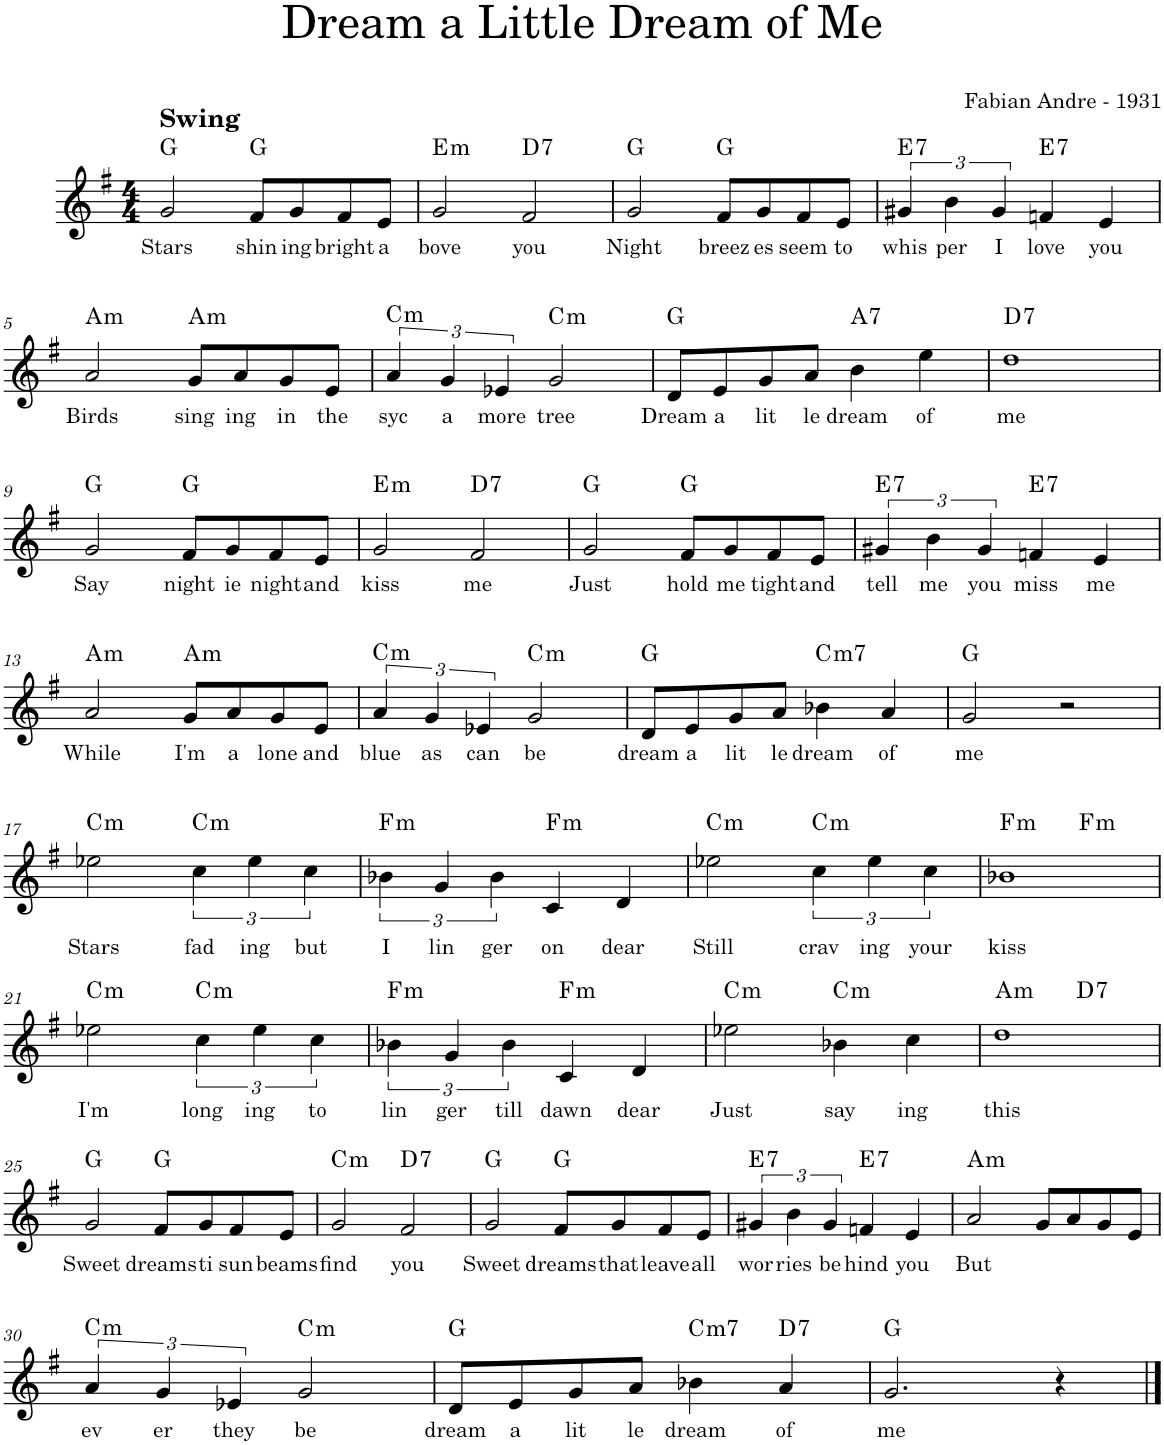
**kern	**text	**harte
*part1	*part1	*part1
*staff1	*staff1	*
*I"Piano	*	*
*I'Pno.	*	*
*clefG2	*	*
*k[f#]	*	*
*M4/4	*	*
=1	=1	=1
!LO:TX:a:B:t=Swing	!	!
!	!LO:LY:b	!
2g/	Stars	G:maj
!	!LO:LY:b	!
8f#/L	shin	G:maj
!	!LO:LY:b	!
8g/	ing	.
!	!LO:LY:b	!
8f#/	bright	.
!	!LO:LY:b	!
8e/J	a	.
=2	=2	=2
!	!LO:LY:b	!LO:H:kt=m
2g/	bove	E:min
!	!LO:LY:b	!LO:H:kt=7
2f#/	you	D:7
=3	=3	=3
!	!LO:LY:b	!
2g/	Night	G:maj
!	!LO:LY:b	!
8f#/L	breez	G:maj
!	!LO:LY:b	!
8g/	es	.
!	!LO:LY:b	!
8f#/	seem	.
!	!LO:LY:b	!
8e/J	to	.
=4	=4	=4
!	!LO:LY:b	!LO:H:kt=7
6g#X/	whis	E:7
!	!LO:LY:b	!
6b\	per	.
!	!LO:LY:b	!
6g#/	I	.
!	!LO:LY:b	!LO:H:kt=7
4fn/	love	E:7
!	!LO:LY:b	!
4e/	you	.
!!LO:LB:g=z
=5	=5	=5
!	!LO:LY:b	!LO:H:kt=m
2a/	Birds	A:min
!	!LO:LY:b	!LO:H:kt=m
8g/L	sing	A:min
!	!LO:LY:b	!
8a/	ing	.
!	!LO:LY:b	!
8g/	in	.
!	!LO:LY:b	!
8e/J	the	.
=6	=6	=6
!	!LO:LY:b	!LO:H:kt=m
6a/	syc	C:min
!	!LO:LY:b	!
6g/	a	.
!	!LO:LY:b	!
6e-X/	more	.
!	!LO:LY:b	!LO:H:kt=m
2g/	tree	C:min
=7	=7	=7
!	!LO:LY:b	!
8d/L	Dream	G:maj
!	!LO:LY:b	!
8e/	a	.
!	!LO:LY:b	!
8g/	lit	.
!	!LO:LY:b	!
8a/J	le	.
!	!LO:LY:b	!LO:H:kt=7
4b\	dream	A:7
!	!LO:LY:b	!
4ee\	of	.
=8	=8	=8
!	!LO:LY:b	!LO:H:kt=7
1dd	me	D:7
!!LO:LB:g=z
=9	=9	=9
!	!LO:LY:b	!
2g/	Say	G:maj
!	!LO:LY:b	!
8f#/L	night	G:maj
!	!LO:LY:b	!
8g/	ie	.
!	!LO:LY:b	!
8f#/	night	.
!	!LO:LY:b	!
8e/J	and	.
=10	=10	=10
!	!LO:LY:b	!LO:H:kt=m
2g/	kiss	E:min
!	!LO:LY:b	!LO:H:kt=7
2f#/	me	D:7
=11	=11	=11
!	!LO:LY:b	!
2g/	Just	G:maj
!	!LO:LY:b	!
8f#/L	hold	G:maj
!	!LO:LY:b	!
8g/	me	.
!	!LO:LY:b	!
8f#/	tight	.
!	!LO:LY:b	!
8e/J	and	.
=12	=12	=12
!	!LO:LY:b	!LO:H:kt=7
6g#X/	tell	E:7
!	!LO:LY:b	!
6b\	me	.
!	!LO:LY:b	!
6g#/	you	.
!	!LO:LY:b	!LO:H:kt=7
4fn/	miss	E:7
!	!LO:LY:b	!
4e/	me	.
!!LO:LB:g=z
=13	=13	=13
!	!LO:LY:b	!LO:H:kt=m
2a/	While	A:min
!	!LO:LY:b	!LO:H:kt=m
8g/L	I'm	A:min
!	!LO:LY:b	!
8a/	a	.
!	!LO:LY:b	!
8g/	lone	.
!	!LO:LY:b	!
8e/J	and	.
=14	=14	=14
!	!LO:LY:b	!LO:H:kt=m
6a/	blue	C:min
!	!LO:LY:b	!
6g/	as	.
!	!LO:LY:b	!
6e-X/	can	.
!	!LO:LY:b	!LO:H:kt=m
2g/	be	C:min
=15	=15	=15
!	!LO:LY:b	!
8d/L	dream	G:maj
!	!LO:LY:b	!
8e/	a	.
!	!LO:LY:b	!
8g/	lit	.
!	!LO:LY:b	!
8a/J	le	.
!	!LO:LY:b	!LO:H:kt=m7
4b-X\	dream	C:min7
!	!LO:LY:b	!
4a/	of	.
=16	=16	=16
!	!LO:LY:b	!
2g/	me	G:maj
2r	.	.
!!LO:LB:g=z
=17	=17	=17
!	!LO:LY:b	!LO:H:kt=m
2ee-X\	Stars	C:min
!	!LO:LY:b	!LO:H:kt=m
6cc\	fad	C:min
!	!LO:LY:b	!
6ee-\	ing	.
!	!LO:LY:b	!
6cc\	but	.
=18	=18	=18
!	!LO:LY:b	!LO:H:kt=m
6b-X\	I	F:min
!	!LO:LY:b	!
6g/	lin	.
!	!LO:LY:b	!
6b-\	ger	.
!	!LO:LY:b	!LO:H:kt=m
4c/	on	F:min
!	!LO:LY:b	!
4d/	dear	.
=19	=19	=19
!	!LO:LY:b	!LO:H:kt=m
2ee-X\	Still	C:min
!	!LO:LY:b	!LO:H:kt=m
6cc\	crav	C:min
!	!LO:LY:b	!
6ee-\	ing	.
!	!LO:LY:b	!
6cc\	your	.
=20	=20	=20
!	!LO:LY:b	!LO:H:kt=m
*^	*	*
1b-X	2ryy	kiss	F:min
!	!	!	!LO:H:kt=m
.	2ryy	.	F:min
!!LO:LB:g=z	!!
=21	=21	=21	=21
!	!	!LO:LY:b	!LO:H:kt=m
*v	*v	*	*
2ee-X\	I'm	C:min
!	!LO:LY:b	!LO:H:kt=m
6cc\	long	C:min
!	!LO:LY:b	!
6ee-\	ing	.
!	!LO:LY:b	!
6cc\	to	.
=22	=22	=22
!	!LO:LY:b	!LO:H:kt=m
6b-X\	lin	F:min
!	!LO:LY:b	!
6g/	ger	.
!	!LO:LY:b	!
6b-\	till	.
!	!LO:LY:b	!LO:H:kt=m
4c/	dawn	F:min
!	!LO:LY:b	!
4d/	dear	.
=23	=23	=23
!	!LO:LY:b	!LO:H:kt=m
2ee-X\	Just	C:min
!	!LO:LY:b	!LO:H:kt=m
4b-X\	say	C:min
!	!LO:LY:b	!
4cc\	ing	.
=24	=24	=24
!	!LO:LY:b	!LO:H:kt=m
*^	*	*
1dd	2ryy	this	A:min
!	!	!	!LO:H:kt=7
.	2ryy	.	D:7
!!LO:LB:g=z	!!
=25	=25	=25	=25
!	!	!LO:LY:b	!
*v	*v	*	*
2g/	Sweet	G:maj
!	!LO:LY:b	!
8f#/L	dreams	G:maj
!	!LO:LY:b	!
8g/	ti	.
!	!LO:LY:b	!
8f#/	sun	.
!	!LO:LY:b	!
8e/J	beams	.
=26	=26	=26
!	!LO:LY:b	!LO:H:kt=m
2g/	find	C:min
!	!LO:LY:b	!LO:H:kt=7
2f#/	you	D:7
=27	=27	=27
!	!LO:LY:b	!
2g/	Sweet	G:maj
!	!LO:LY:b	!
8f#/L	dreams	G:maj
!	!LO:LY:b	!
8g/	that	.
!	!LO:LY:b	!
8f#/	leave	.
!	!LO:LY:b	!
8e/J	all	.
=28	=28	=28
!	!LO:LY:b	!LO:H:kt=7
6g#X/	wor	E:7
!	!LO:LY:b	!
6b\	ries	.
!	!LO:LY:b	!
6g#/	be	.
!	!LO:LY:b	!LO:H:kt=7
4fn/	hind	E:7
!	!LO:LY:b	!
4e/	you	.
=29	=29	=29
!	!LO:LY:b	!LO:H:kt=m
2a/	But	A:min
8g/L	.	.
8a/	.	.
8g/	.	.
8e/J	.	.
!!LO:LB:g=z
=30	=30	=30
!	!LO:LY:b	!LO:H:kt=m
6a/	ev	C:min
!	!LO:LY:b	!
6g/	er	.
!	!LO:LY:b	!
6e-X/	they	.
!	!LO:LY:b	!LO:H:kt=m
2g/	be	C:min
=31	=31	=31
!	!LO:LY:b	!
8d/L	dream	G:maj
!	!LO:LY:b	!
8e/	a	.
!	!LO:LY:b	!
8g/	lit	.
!	!LO:LY:b	!
8a/J	le	.
!	!LO:LY:b	!LO:H:kt=m7
4b-X\	dream	C:min7
!	!LO:LY:b	!LO:H:kt=7
4a/	of	D:7
=32	=32	=32
!	!LO:LY:b	!
2.g/	me	G:maj
4r	.	.
==	==	==
*-	*-	*-
